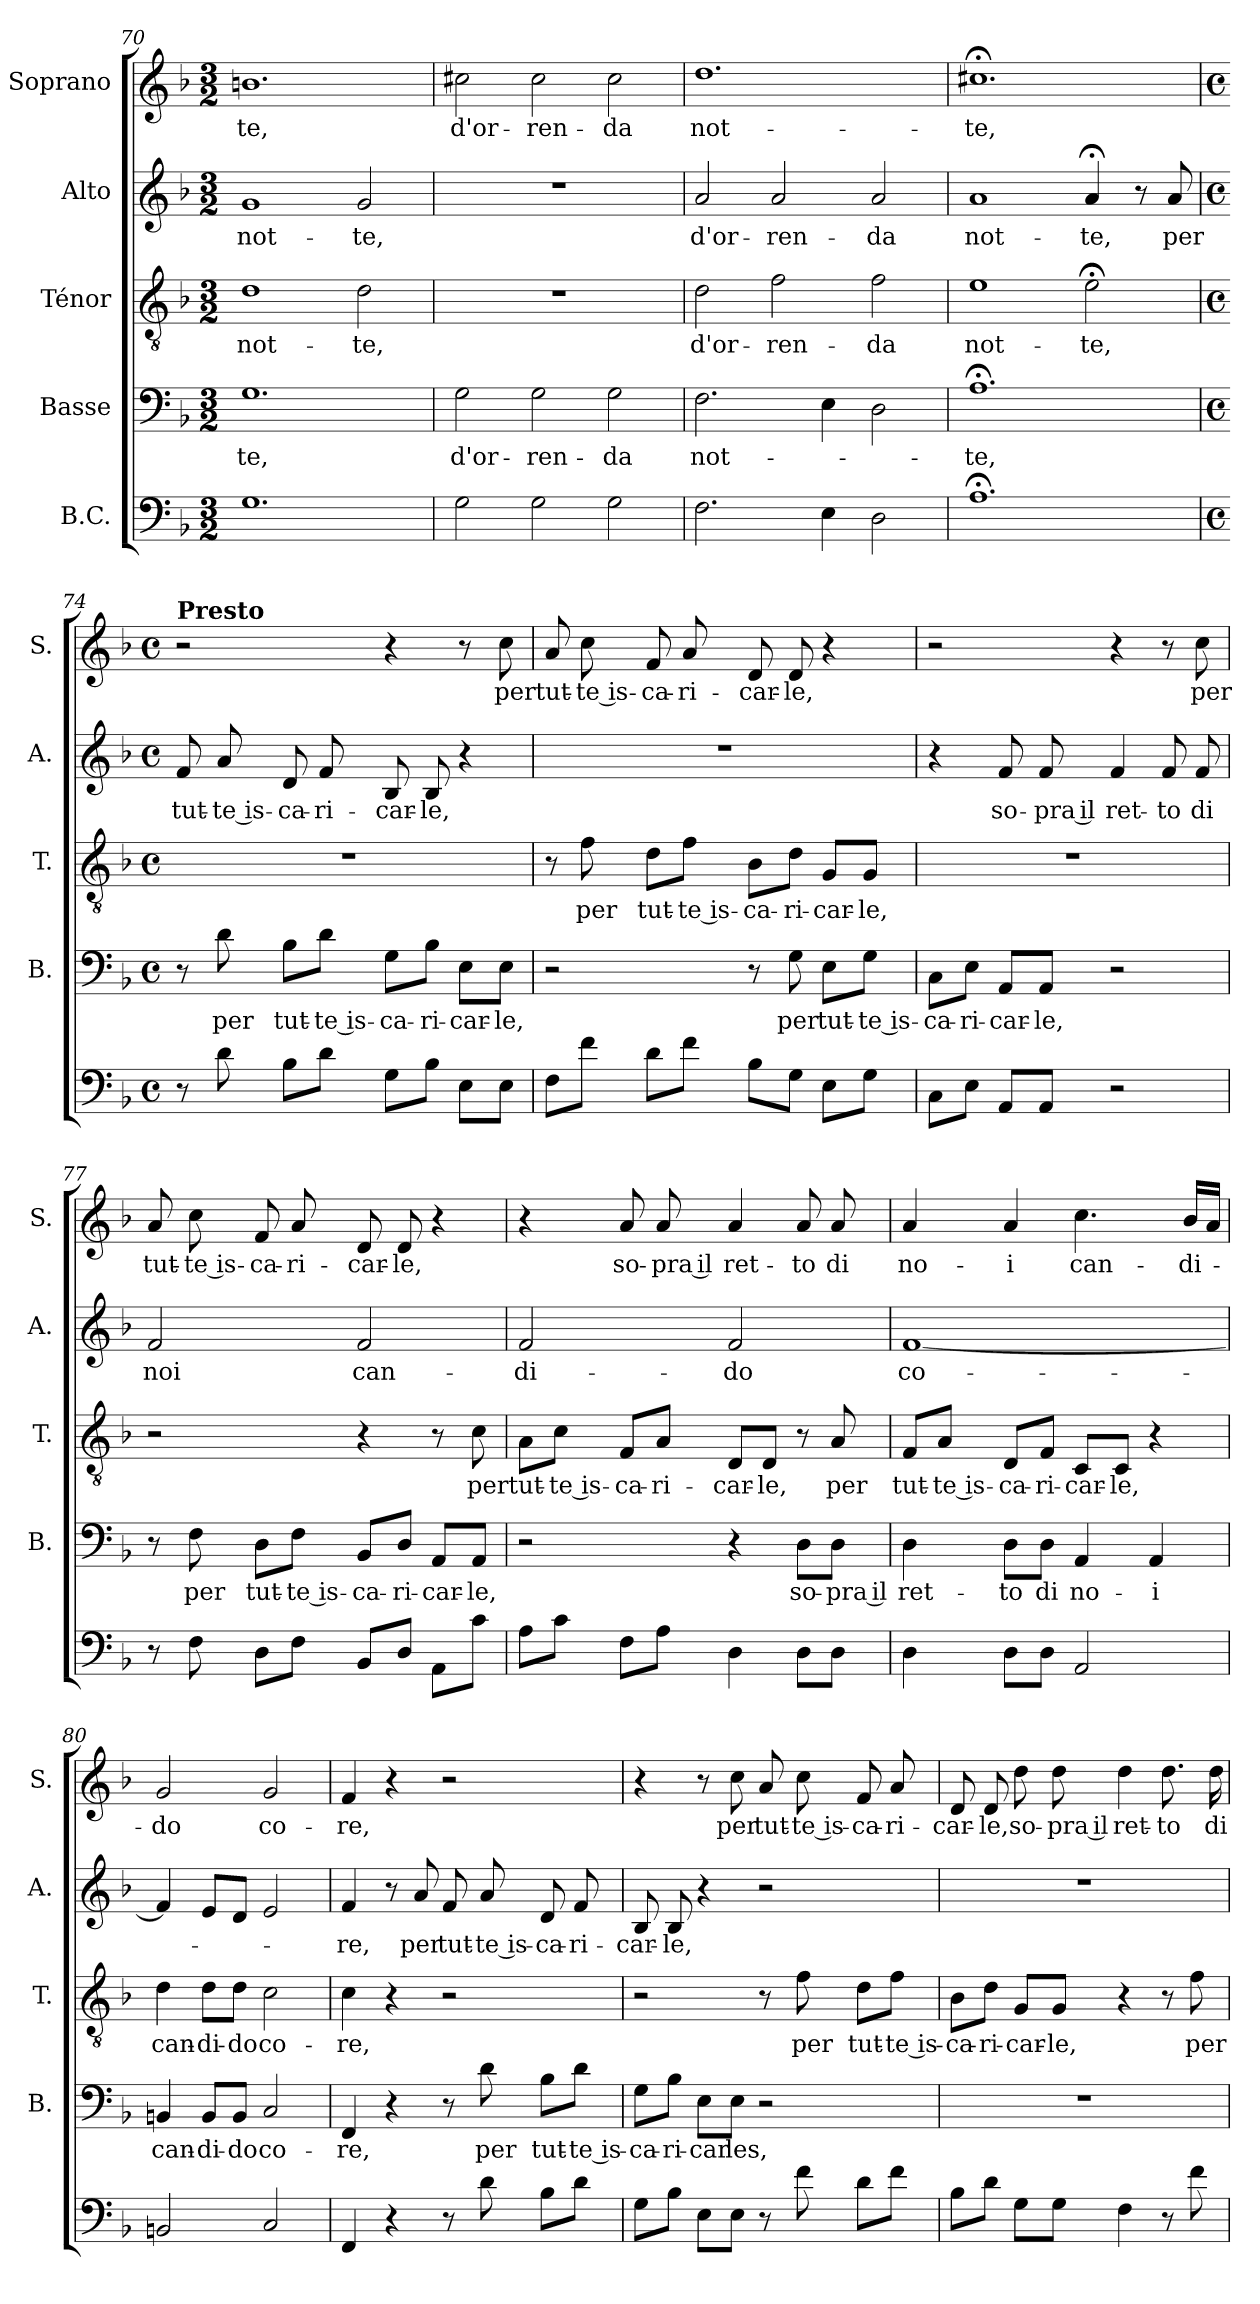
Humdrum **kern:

**kern	**kern	**text	**kern	**text	**kern	**text	**kern	**text
*part5	*part4	*part4	*part3	*part3	*part2	*part2	*part1	*part1
*staff5	*staff4	*staff4	*staff3	*staff3	*staff2	*staff2	*staff1	*staff1
*I"B.C.	*I"Basse	*	*I"Ténor	*	*I"Alto	*	*I"Soprano	*
*	*I'B.	*	*I'T.	*	*I'A.	*	*I'S.	*
*clefF4	*clefF4	*	*clefGv2	*	*clefG2	*	*clefG2	*
*k[b-]	*k[b-]	*	*k[b-]	*	*k[b-]	*	*k[b-]	*
*F:	*F:	*	*F:	*	*F:	*	*F:	*
*M3/2	*M3/2	*	*M3/2	*	*M3/2	*	*M3/2	*
=70	=70	=70	=70	=70	=70	=70	=70	=70
!	!	!LO:LY:b	!	!LO:LY:b	!	!LO:LY:b	!	!LO:LY:b
1.G	1.G	-te,	1d	not-	1g	not-	1.bn	-te,
!	!	!	!	!LO:LY:b	!	!LO:LY:b	!	!
.	.	.	2d\	-te,	2g/	-te,	.	.
=71	=71	=71	=71	=71	=71	=71	=71	=71
!	!	!LO:LY:b	!	!	!	!	!	!LO:LY:b
2G\	2G\	d'or-	1.r	.	1.r	.	2cc#X\	d'or-
!	!	!LO:LY:b	!	!	!	!	!	!LO:LY:b
2G\	2G\	-ren-	.	.	.	.	2cc#\	-ren-
!	!	!LO:LY:b	!	!	!	!	!	!LO:LY:b
2G\	2G\	-da	.	.	.	.	2cc#\	-da
=72	=72	=72	=72	=72	=72	=72	=72	=72
!	!	!LO:LY:b	!	!LO:LY:b	!	!LO:LY:b	!	!LO:LY:b
2.F\	2.F\	not-	2d\	d'or-	2a/	d'or-	1.dd	not-
!	!	!	!	!LO:LY:b	!	!LO:LY:b	!	!
.	.	.	2f\	-ren-	2a/	-ren-	.	.
4E\	4E\	.	.	.	.	.	.	.
!	!	!	!	!LO:LY:b	!	!LO:LY:b	!	!
2D\	2D\	.	2f\	-da	2a/	-da	.	.
!!LO:PB:g=z
=73	=73	=73	=73	=73	=73	=73	=73	=73
!	!	!LO:LY:b	!	!LO:LY:b	!	!LO:LY:b	!	!LO:LY:b
1.A;<	1.A;<	-te,	1e	not-	1a	not-	1.cc#X;<	-te,
!	!	!	!	!LO:LY:b	!	!LO:LY:b	!	!
.	.	.	2e;<\	-te,	4a;/	-te,	.	.
.	.	.	.	.	8r	.	.	.
!	!	!	!	!	!	!LO:LY:b	!	!
.	.	.	.	.	8a/	per	.	.
=74	=74	=74	=74	=74	=74	=74	=74	=74
*M4/4	*M4/4	*	*M4/4	*	*M4/4	*	*M4/4	*
*met(c)	*met(c)	*	*met(c)	*	*met(c)	*	*met(c)	*
*	*	*	*	*	*	*	*MM90	*
!	!	!	!	!	!	!	!LO:TX:a:B:t=Presto	!
!	!	!	!	!	!	!LO:LY:b	!	!
8r	8r	.	1r	.	8f/	tut-	2r	.
!	!	!LO:LY:b	!	!	!	!LO:LY:b	!	!
8d\	8d\	per	.	.	8a/	te is-	.	.
!	!	!LO:LY:b	!	!	!	!LO:LY:b	!	!
8B-\L	8B-\L	tut-	.	.	8d/	-ca-	.	.
!	!	!LO:LY:b	!	!	!	!LO:LY:b	!	!
8d\J	8d\J	te is-	.	.	8f/	-ri-	.	.
!	!	!LO:LY:b	!	!	!	!LO:LY:b	!	!
8G\L	8G\L	-ca-	.	.	8B-/	-car-	4r	.
!	!	!LO:LY:b	!	!	!	!LO:LY:b	!	!
8B-\J	8B-\J	-ri-	.	.	8B-/	-le,	.	.
!	!	!LO:LY:b	!	!	!	!	!	!
8E\L	8E\L	-car-	.	.	4r	.	8r	.
!	!	!LO:LY:b	!	!	!	!	!	!LO:LY:b
8E\J	8E\J	-le,	.	.	.	.	8cc\	per
=75	=75	=75	=75	=75	=75	=75	=75	=75
!	!	!	!	!	!	!	!	!LO:LY:b
8F\L	2r	.	8r	.	1r	.	8a/	tut-
!	!	!	!	!LO:LY:b	!	!	!	!LO:LY:b
8f\J	.	.	8f\	per	.	.	8cc\	te is-
!	!	!	!	!LO:LY:b	!	!	!	!LO:LY:b
8d\L	.	.	8d\L	tut-	.	.	8f/	-ca-
!	!	!	!	!LO:LY:b	!	!	!	!LO:LY:b
8f\J	.	.	8f\J	te is-	.	.	8a/	-ri-
!	!	!	!	!LO:LY:b	!	!	!	!LO:LY:b
8B-\L	8r	.	8B-\L	-ca-	.	.	8d/	-car-
!	!	!LO:LY:b	!	!LO:LY:b	!	!	!	!LO:LY:b
8G\J	8G\	per	8d\J	-ri-	.	.	8d/	-le,
!	!	!LO:LY:b	!	!LO:LY:b	!	!	!	!
8E\L	8E\L	tut-	8G/L	-car-	.	.	4r	.
!	!	!LO:LY:b	!	!LO:LY:b	!	!	!	!
8G\J	8G\J	te is-	8G/J	-le,	.	.	.	.
=76	=76	=76	=76	=76	=76	=76	=76	=76
!	!	!LO:LY:b	!	!	!	!	!	!
8C\L	8C\L	-ca-	1r	.	4r	.	2r	.
!	!	!LO:LY:b	!	!	!	!	!	!
8E\J	8E\J	-ri-	.	.	.	.	.	.
!	!	!LO:LY:b	!	!	!	!LO:LY:b	!	!
8AA/L	8AA/L	-car-	.	.	8f/	so-	.	.
!	!	!LO:LY:b	!	!	!	!LO:LY:b	!	!
8AA/J	8AA/J	-le,	.	.	8f/	pra il	.	.
!	!	!	!	!	!	!LO:LY:b	!	!
2r	2r	.	.	.	4f/	ret-	4r	.
!	!	!	!	!	!	!LO:LY:b	!	!
.	.	.	.	.	8f/	-to	8r	.
!	!	!	!	!	!	!LO:LY:b	!	!LO:LY:b
.	.	.	.	.	8f/	di	8cc\	per
!!LO:LB:g=z
=77	=77	=77	=77	=77	=77	=77	=77	=77
!	!	!	!	!	!	!LO:LY:b	!	!LO:LY:b
8r	8r	.	2r	.	2f/	noi	8a/	tut-
!	!	!LO:LY:b	!	!	!	!	!	!LO:LY:b
8F\	8F\	per	.	.	.	.	8cc\	te is-
!	!	!LO:LY:b	!	!	!	!	!	!LO:LY:b
8D\L	8D\L	tut-	.	.	.	.	8f/	-ca-
!	!	!LO:LY:b	!	!	!	!	!	!LO:LY:b
8F\J	8F\J	te is-	.	.	.	.	8a/	-ri-
!	!	!LO:LY:b	!	!	!	!LO:LY:b	!	!LO:LY:b
8BB-/L	8BB-/L	-ca-	4r	.	2f/	can-	8d/	-car-
!	!	!LO:LY:b	!	!	!	!	!	!LO:LY:b
8D/J	8D/J	-ri-	.	.	.	.	8d/	-le,
!	!	!LO:LY:b	!	!	!	!	!	!
8AA\L	8AA/L	-car-	8r	.	.	.	4r	.
!	!	!LO:LY:b	!	!LO:LY:b	!	!	!	!
8c\J	8AA/J	-le,	8c\	per	.	.	.	.
=78	=78	=78	=78	=78	=78	=78	=78	=78
!	!	!	!	!LO:LY:b	!	!LO:LY:b	!	!
8A\L	2r	.	8A\L	tut-	2f/	-di-	4r	.
!	!	!	!	!LO:LY:b	!	!	!	!
8c\J	.	.	8c\J	te is-	.	.	.	.
!	!	!	!	!LO:LY:b	!	!	!	!LO:LY:b
8F\L	.	.	8F/L	-ca-	.	.	8a/	so-
!	!	!	!	!LO:LY:b	!	!	!	!LO:LY:b
8A\J	.	.	8A/J	-ri-	.	.	8a/	pra il
!	!	!	!	!LO:LY:b	!	!LO:LY:b	!	!LO:LY:b
4D\	4r	.	8D/L	-car-	2f/	-do	4a/	ret-
!	!	!	!	!LO:LY:b	!	!	!	!
.	.	.	8D/J	-le,	.	.	.	.
!	!	!LO:LY:b	!	!	!	!	!	!LO:LY:b
8D\L	8D\L	so-	8r	.	.	.	8a/	-to
!	!	!LO:LY:b	!	!LO:LY:b	!	!	!	!LO:LY:b
8D\J	8D\J	pra il	8A/	per	.	.	8a/	di
=79	=79	=79	=79	=79	=79	=79	=79	=79
!	!	!LO:LY:b	!	!LO:LY:b	!	!LO:LY:b	!	!LO:LY:b
4D\	4D\	ret-	8F/L	tut-	[1f	co-	4a/	no-
!	!	!	!	!LO:LY:b	!	!	!	!
.	.	.	8A/J	te is-	.	.	.	.
!	!	!LO:LY:b	!	!LO:LY:b	!	!	!	!LO:LY:b
8D\L	8D\L	-to	8D/L	-ca-	.	.	4a/	-i
!	!	!LO:LY:b	!	!LO:LY:b	!	!	!	!
8D\J	8D\J	di	8F/J	-ri-	.	.	.	.
!	!	!LO:LY:b	!	!LO:LY:b	!	!	!	!LO:LY:b
2AA/	4AA/	no-	8C/L	-car-	.	.	4.cc\	can-
!	!	!	!	!LO:LY:b	!	!	!	!
.	.	.	8C/J	-le,	.	.	.	.
!	!	!LO:LY:b	!	!	!	!	!	!
.	4AA/	-i	4r	.	.	.	.	.
!	!	!	!	!	!	!	!	!LO:LY:b
.	.	.	.	.	.	.	16b-/LL	-di-
.	.	.	.	.	.	.	16a/JJ	.
=80	=80	=80	=80	=80	=80	=80	=80	=80
!	!	!LO:LY:b	!	!LO:LY:b	!	!	!	!LO:LY:b
2BBn/	4BBn/	can-	4d\	can-	4f/]	.	2g/	-do
!	!	!LO:LY:b	!	!LO:LY:b	!	!	!	!
.	8BB/L	-di-	8d\L	-di-	8e/L	.	.	.
!	!	!LO:LY:b	!	!LO:LY:b	!	!	!	!
.	8BB/J	-do	8d\J	-do	8d/J	.	.	.
!	!	!LO:LY:b	!	!LO:LY:b	!	!	!	!LO:LY:b
2C/	2C/	co-	2c\	co-	2e/	.	2g/	co-
!!LO:PB:g=z
=81	=81	=81	=81	=81	=81	=81	=81	=81
!	!	!LO:LY:b	!	!LO:LY:b	!	!LO:LY:b	!	!LO:LY:b
4FF/	4FF/	-re,	4c\	-re,	4f/	-re,	4f/	-re,
4r	4r	.	4r	.	8r	.	4r	.
!	!	!	!	!	!	!LO:LY:b	!	!
.	.	.	.	.	8a/	per	.	.
!	!	!	!	!	!	!LO:LY:b	!	!
8r	8r	.	2r	.	8f/	tut-	2r	.
!	!	!LO:LY:b	!	!	!	!LO:LY:b	!	!
8d\	8d\	per	.	.	8a/	te is-	.	.
!	!	!LO:LY:b	!	!	!	!LO:LY:b	!	!
8B-\L	8B-\L	tut-	.	.	8d/	-ca-	.	.
!	!	!LO:LY:b	!	!	!	!LO:LY:b	!	!
8d\J	8d\J	te is-	.	.	8f/	-ri-	.	.
=82	=82	=82	=82	=82	=82	=82	=82	=82
!	!	!LO:LY:b	!	!	!	!LO:LY:b	!	!
8G\L	8G\L	-ca-	2r	.	8B-/	-car-	4r	.
!	!	!LO:LY:b	!	!	!	!LO:LY:b	!	!
8B-\J	8B-\J	-ri-	.	.	8B-/	-le,	.	.
!	!	!LO:LY:b	!	!	!	!	!	!
8E\L	8E\L	-car	.	.	4r	.	8r	.
!	!	!LO:LY:b	!	!	!	!	!	!LO:LY:b
8E\J	8E\J	les,	.	.	.	.	8cc\	per
!	!	!	!	!	!	!	!	!LO:LY:b
8r	2r	.	8r	.	2r	.	8a/	tut-
!	!	!	!	!LO:LY:b	!	!	!	!LO:LY:b
8f\	.	.	8f\	per	.	.	8cc\	te is-
!	!	!	!	!LO:LY:b	!	!	!	!LO:LY:b
8d\L	.	.	8d\L	tut-	.	.	8f/	-ca-
!	!	!	!	!LO:LY:b	!	!	!	!LO:LY:b
8f\J	.	.	8f\J	te is-	.	.	8a/	-ri-
=83	=83	=83	=83	=83	=83	=83	=83	=83
!	!	!	!	!LO:LY:b	!	!	!	!LO:LY:b
8B-\L	1r	.	8B-\L	-ca-	1r	.	8d/	-car-
!	!	!	!	!LO:LY:b	!	!	!	!LO:LY:b
8d\J	.	.	8d\J	-ri-	.	.	8d/	-le,
!	!	!	!	!LO:LY:b	!	!	!	!LO:LY:b
8G\L	.	.	8G/L	-car-	.	.	8dd\	so-
!	!	!	!	!LO:LY:b	!	!	!	!LO:LY:b
8G\J	.	.	8G/J	-le,	.	.	8dd\	pra il
!	!	!	!	!	!	!	!	!LO:LY:b
4F\	.	.	4r	.	.	.	4dd\	ret-
!	!	!	!	!	!	!	!	!LO:LY:b
8r	.	.	8r	.	.	.	8.dd\	-to
!	!	!	!	!LO:LY:b	!	!	!	!
8f\	.	.	8f\	per	.	.	.	.
!	!	!	!	!	!	!	!	!LO:LY:b
.	.	.	.	.	.	.	16dd\	di
=	=	=	=	=	=	=	=	=
*-	*-	*-	*-	*-	*-	*-	*-	*-
